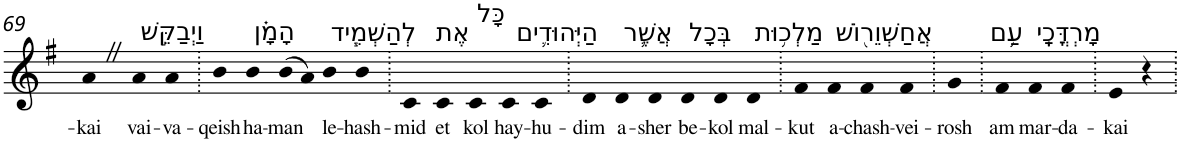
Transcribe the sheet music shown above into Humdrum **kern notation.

**kern	**text
*part1	*part1
*staff1	*staff1
*I"Piano	*
*I'Pno	*
!!LO:PB:g=z
*clefG2	*
*k[f#]	*
*G:	*
=69	=69
!	!LO:LY:b
4aZ	-kai
!LO:TX:a:t=וַיְבַקֵּ֣שׁ	!
!	!LO:LY:b
4a	vai-
!	!LO:LY:b
4a	-va-
=70.	=70.
!	!LO:LY:b
4b	-qeish
!LO:TX:a:t=הָמָ֗ן	!
!	!LO:LY:b
4b	ha-
!	!LO:LY:b
(>8b	-man
8a)	.
!LO:TX:a:t=לְהַשְׁמִ֧יד	!
!	!LO:LY:b
4b	le-
!	!LO:LY:b
4b	-hash-
=71.	=71.
!	!LO:LY:b
4c	-mid
!LO:TX:a:t=אֶת	!
!	!LO:LY:b
4c	et
!LO:TX:a:t=כָּל	!
!	!LO:LY:b
4c	kol
!LO:TX:a:t=הַיְּהוּדִ֛ים	!
!	!LO:LY:b
4c	hay-
!	!LO:LY:b
4c	-hu-
=72.	=72.
!	!LO:LY:b
4d	-dim
!LO:TX:a:t=אֲשֶׁ֛ר	!
!	!LO:LY:b
4d	a-
!	!LO:LY:b
4d	-sher
!LO:TX:a:t=בְּכָל	!
!	!LO:LY:b
4d	be-
!	!LO:LY:b
4d	-kol
!LO:TX:a:t=מַלְכ֥וּת	!
!	!LO:LY:b
4d	mal-
=73.	=73.
!	!LO:LY:b
4f#	-kut
!LO:TX:a:t=אֲחַשְׁוֵר֖וֹשׁ	!
!	!LO:LY:b
4f#	a-
!	!LO:LY:b
4f#	-chash-
!	!LO:LY:b
4f#	-vei-
=74.	=74.
!	!LO:LY:b
4g	-rosh
=75.	=75.
!LO:TX:a:t=עַ֥ם	!
!	!LO:LY:b
4f#	am
!LO:TX:a:t=מָרְדֳּכָֽי	!
!	!LO:LY:b
4f#	mar-
!	!LO:LY:b
4f#	-da-
=76.	=76.
!	!LO:LY:b
4e	-kai
4r	.
=.	=.
*-	*-
